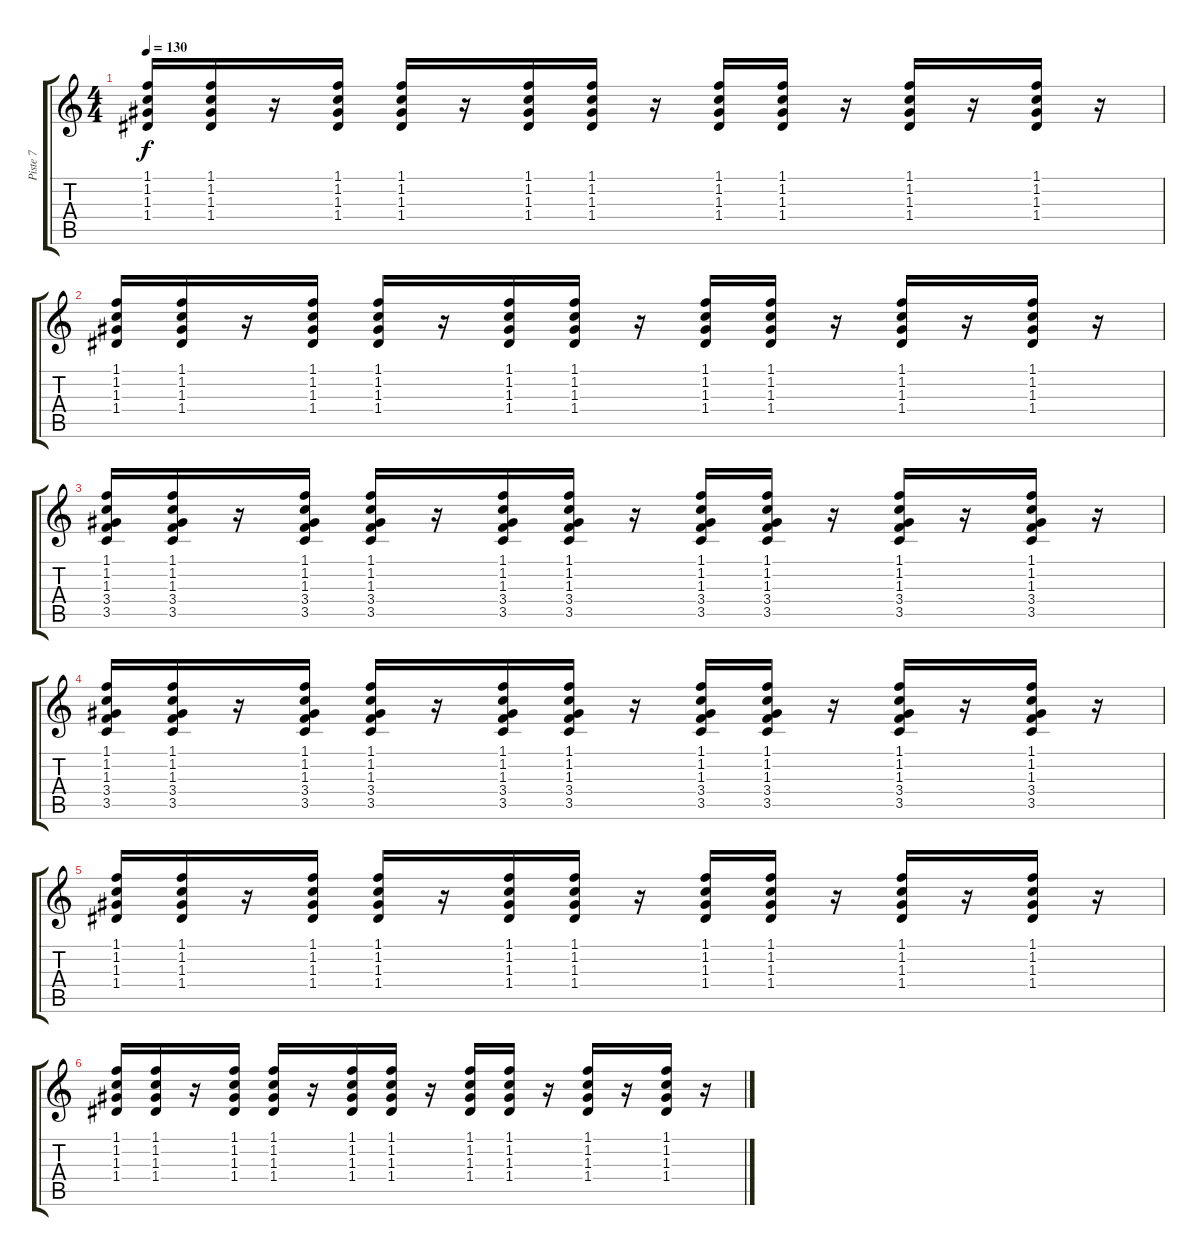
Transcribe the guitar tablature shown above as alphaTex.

\track ("Piste 7" "Piste 7") {instrument electricguitarclean}
\staff {score tabs}
\tuning (E4 B3 G3 D3 A2 E2) {hide}
\ts (4 4)
\tempo 130
\clef g2
\ks c
(1.1 1.2 1.3 1.4).16{dy f} (1.1 1.2 1.3 1.4).16 r.16 (1.1 1.2 1.3 1.4).16 (1.1 1.2 1.3 1.4).16 r.16 (1.1 1.2 1.3 1.4).16 (1.1 1.2 1.3 1.4).16 r.16 (1.1 1.2 1.3 1.4).16 (1.1 1.2 1.3 1.4).16 r.16 (1.1 1.2 1.3 1.4).16 r.16 (1.1 1.2 1.3 1.4).16 r.16 |
(1.1 1.2 1.3 1.4).16 (1.1 1.2 1.3 1.4).16 r.16 (1.1 1.2 1.3 1.4).16 (1.1 1.2 1.3 1.4).16 r.16 (1.1 1.2 1.3 1.4).16 (1.1 1.2 1.3 1.4).16 r.16 (1.1 1.2 1.3 1.4).16 (1.1 1.2 1.3 1.4).16 r.16 (1.1 1.2 1.3 1.4).16 r.16 (1.1 1.2 1.3 1.4).16 r.16 |
(1.1 1.2 1.3 3.4 3.5).16 (1.1 1.2 1.3 3.4 3.5).16 r.16 (1.1 1.2 1.3 3.4 3.5).16 (1.1 1.2 1.3 3.4 3.5).16 r.16 (1.1 1.2 1.3 3.4 3.5).16 (1.1 1.2 1.3 3.4 3.5).16 r.16 (1.1 1.2 1.3 3.4 3.5).16 (1.1 1.2 1.3 3.4 3.5).16 r.16 (1.1 1.2 1.3 3.4 3.5).16 r.16 (1.1 1.2 1.3 3.4 3.5).16 r.16 |
(1.1 1.2 1.3 3.4 3.5).16 (1.1 1.2 1.3 3.4 3.5).16 r.16 (1.1 1.2 1.3 3.4 3.5).16 (1.1 1.2 1.3 3.4 3.5).16 r.16 (1.1 1.2 1.3 3.4 3.5).16 (1.1 1.2 1.3 3.4 3.5).16 r.16 (1.1 1.2 1.3 3.4 3.5).16 (1.1 1.2 1.3 3.4 3.5).16 r.16 (1.1 1.2 1.3 3.4 3.5).16 r.16 (1.1 1.2 1.3 3.4 3.5).16 r.16 |
(1.1 1.2 1.3 1.4).16 (1.1 1.2 1.3 1.4).16 r.16 (1.1 1.2 1.3 1.4).16 (1.1 1.2 1.3 1.4).16 r.16 (1.1 1.2 1.3 1.4).16 (1.1 1.2 1.3 1.4).16 r.16 (1.1 1.2 1.3 1.4).16 (1.1 1.2 1.3 1.4).16 r.16 (1.1 1.2 1.3 1.4).16 r.16 (1.1 1.2 1.3 1.4).16 r.16 |
(1.1 1.2 1.3 1.4).16 (1.1 1.2 1.3 1.4).16 r.16 (1.1 1.2 1.3 1.4).16 (1.1 1.2 1.3 1.4).16 r.16 (1.1 1.2 1.3 1.4).16 (1.1 1.2 1.3 1.4).16 r.16 (1.1 1.2 1.3 1.4).16 (1.1 1.2 1.3 1.4).16 r.16 (1.1 1.2 1.3 1.4).16 r.16 (1.1 1.2 1.3 1.4).16 r.16
